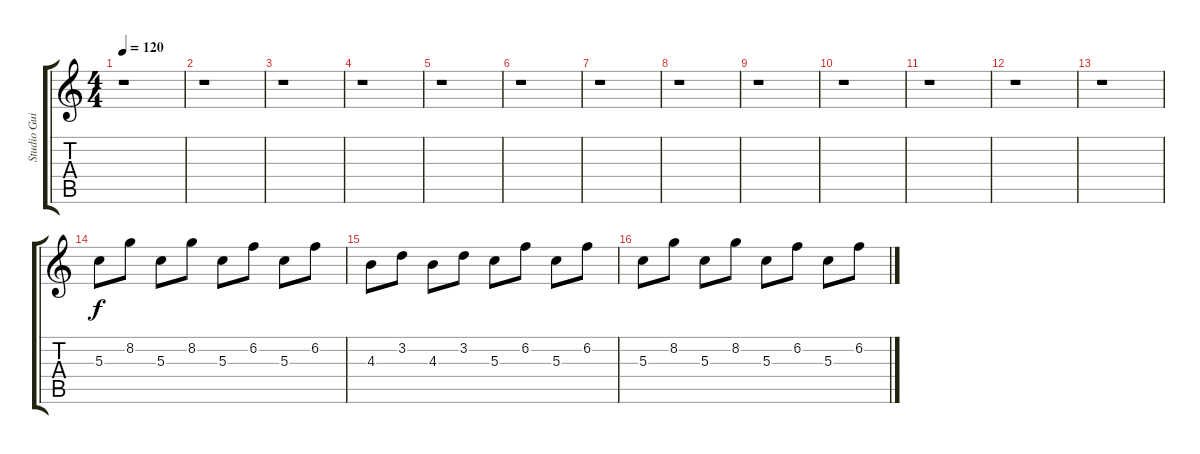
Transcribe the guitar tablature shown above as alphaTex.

\track ("Studio Guitar II (Oscar)" "Studio Gui") {instrument electricguitarclean}
\staff {score tabs}
\tuning (E4 B3 G3 D3 A2 E2) {hide}
\ts (4 4)
\tempo 120
\clef g2
\ks c
r.1{dy f instrument electricguitarclean} |
r.1 |
r.1 |
r.1 |
r.1 |
r.1 |
r.1 |
r.1 |
r.1 |
r.1 |
r.1 |
r.1 |
r.1 |
5.3.8 8.2.8 5.3.8 8.2.8 5.3.8 6.2.8 5.3.8 6.2.8 |
4.3.8 3.2.8 4.3.8 3.2.8 5.3.8 6.2.8 5.3.8 6.2.8 |
5.3.8 8.2.8 5.3.8 8.2.8 5.3.8 6.2.8 5.3.8 6.2.8
